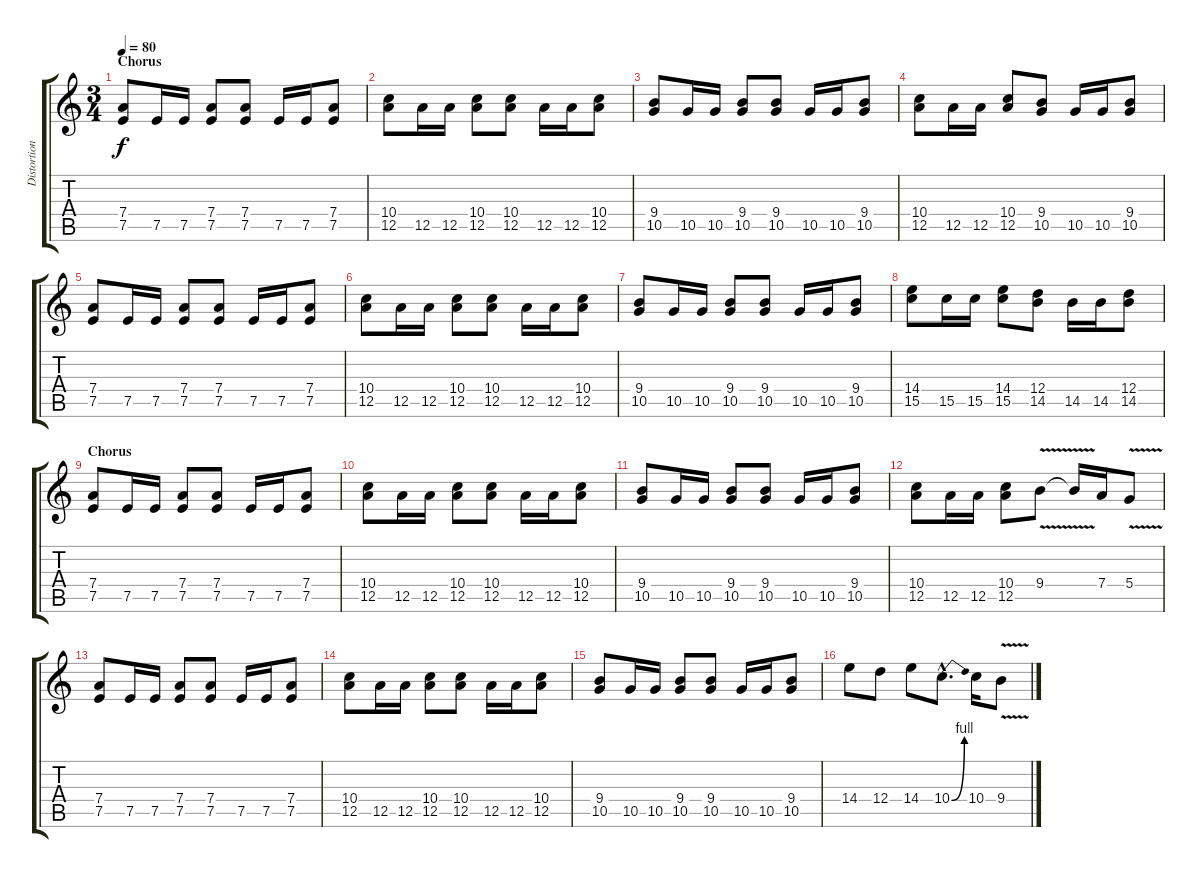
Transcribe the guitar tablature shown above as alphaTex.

\track ("Distortion Guitar" "Distortion") {instrument distortionguitar}
\staff {score tabs}
\tuning (E4 B3 G3 D3 A2 E2) {hide}
\ts (3 4)
\section ("" "Chorus")
\tempo 80
\clef g2
\ks c
(7.4 7.5).8{dy f} 7.5.16 7.5.16 (7.4 7.5).8 (7.4 7.5).8 7.5.16 7.5.16 (7.4 7.5).8 |
(10.4 12.5).8 12.5.16 12.5.16 (10.4 12.5).8 (10.4 12.5).8 12.5.16 12.5.16 (10.4 12.5).8 |
(9.4 10.5).8 10.5.16 10.5.16 (9.4 10.5).8 (9.4 10.5).8 10.5.16 10.5.16 (9.4 10.5).8 |
(10.4 12.5).8 12.5.16 12.5.16 (10.4 12.5).8 (9.4 10.5).8 10.5.16 10.5.16 (9.4 10.5).8 |
(7.4 7.5).8 7.5.16 7.5.16 (7.4 7.5).8 (7.4 7.5).8 7.5.16 7.5.16 (7.4 7.5).8 |
(10.4 12.5).8 12.5.16 12.5.16 (10.4 12.5).8 (10.4 12.5).8 12.5.16 12.5.16 (10.4 12.5).8 |
(9.4 10.5).8 10.5.16 10.5.16 (9.4 10.5).8 (9.4 10.5).8 10.5.16 10.5.16 (9.4 10.5).8 |
(14.4 15.5).8 15.5.16 15.5.16 (14.4 15.5).8 (12.4 14.5).8 14.5.16 14.5.16 (12.4 14.5).8 |
\section ("" "Chorus")
(7.4 7.5).8 7.5.16 7.5.16 (7.4 7.5).8 (7.4 7.5).8 7.5.16 7.5.16 (7.4 7.5).8 |
(10.4 12.5).8 12.5.16 12.5.16 (10.4 12.5).8 (10.4 12.5).8 12.5.16 12.5.16 (10.4 12.5).8 |
(9.4 10.5).8 10.5.16 10.5.16 (9.4 10.5).8 (9.4 10.5).8 10.5.16 10.5.16 (9.4 10.5).8 |
(10.4 12.5).8 12.5.16 12.5.16 (10.4 12.5).8 9.4{v}.8 9.4{t}.16 7.4.16 5.4{v}.8 |
(7.4 7.5).8 7.5.16 7.5.16 (7.4 7.5).8 (7.4 7.5).8 7.5.16 7.5.16 (7.4 7.5).8 |
(10.4 12.5).8 12.5.16 12.5.16 (10.4 12.5).8 (10.4 12.5).8 12.5.16 12.5.16 (10.4 12.5).8 |
(9.4 10.5).8 10.5.16 10.5.16 (9.4 10.5).8 (9.4 10.5).8 10.5.16 10.5.16 (9.4 10.5).8 |
14.4.8 12.4.8 14.4.8 10.4{be (bend 0 0 60 4) hac}.8{d} 10.4.16 9.4{v}.8
